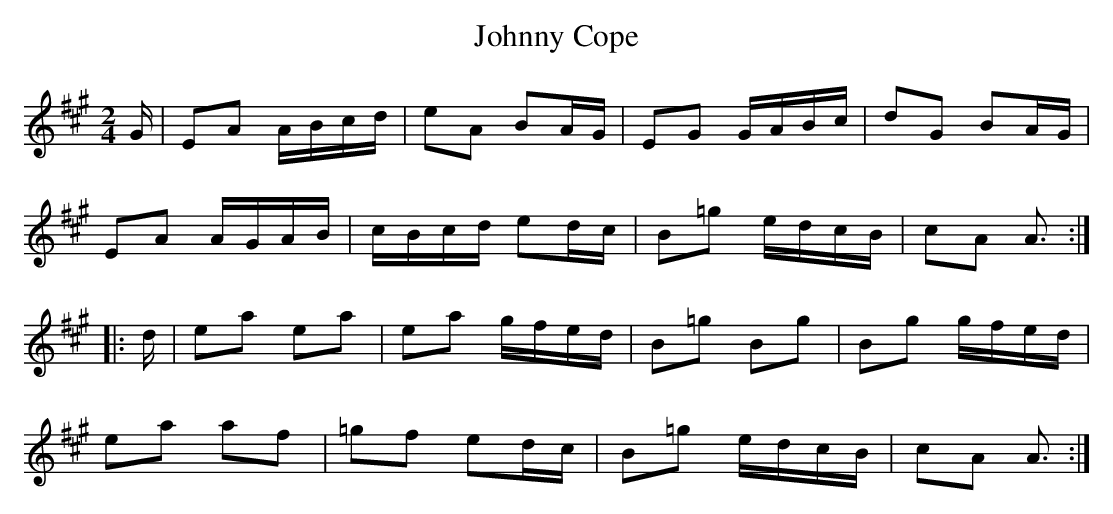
X:1
T: Johnny Cope
M: 2/4
L: 1/16
K: A
   G | E2A2 ABcd | e2A2  B2AG | E2G2  GABc | d2G2 B2AG |
       E2A2 AGAB | cBcd  e2dc | B2=g2 edcB | c2A2 A3  :|
|: d | e2a2 e2a2 | e2a2  gfed | B2=g2 B2g2 | B2g2 gfed |
       e2a2 a2f2 | =g2f2 e2dc | B2=g2 edcB | c2A2 A3  :|
